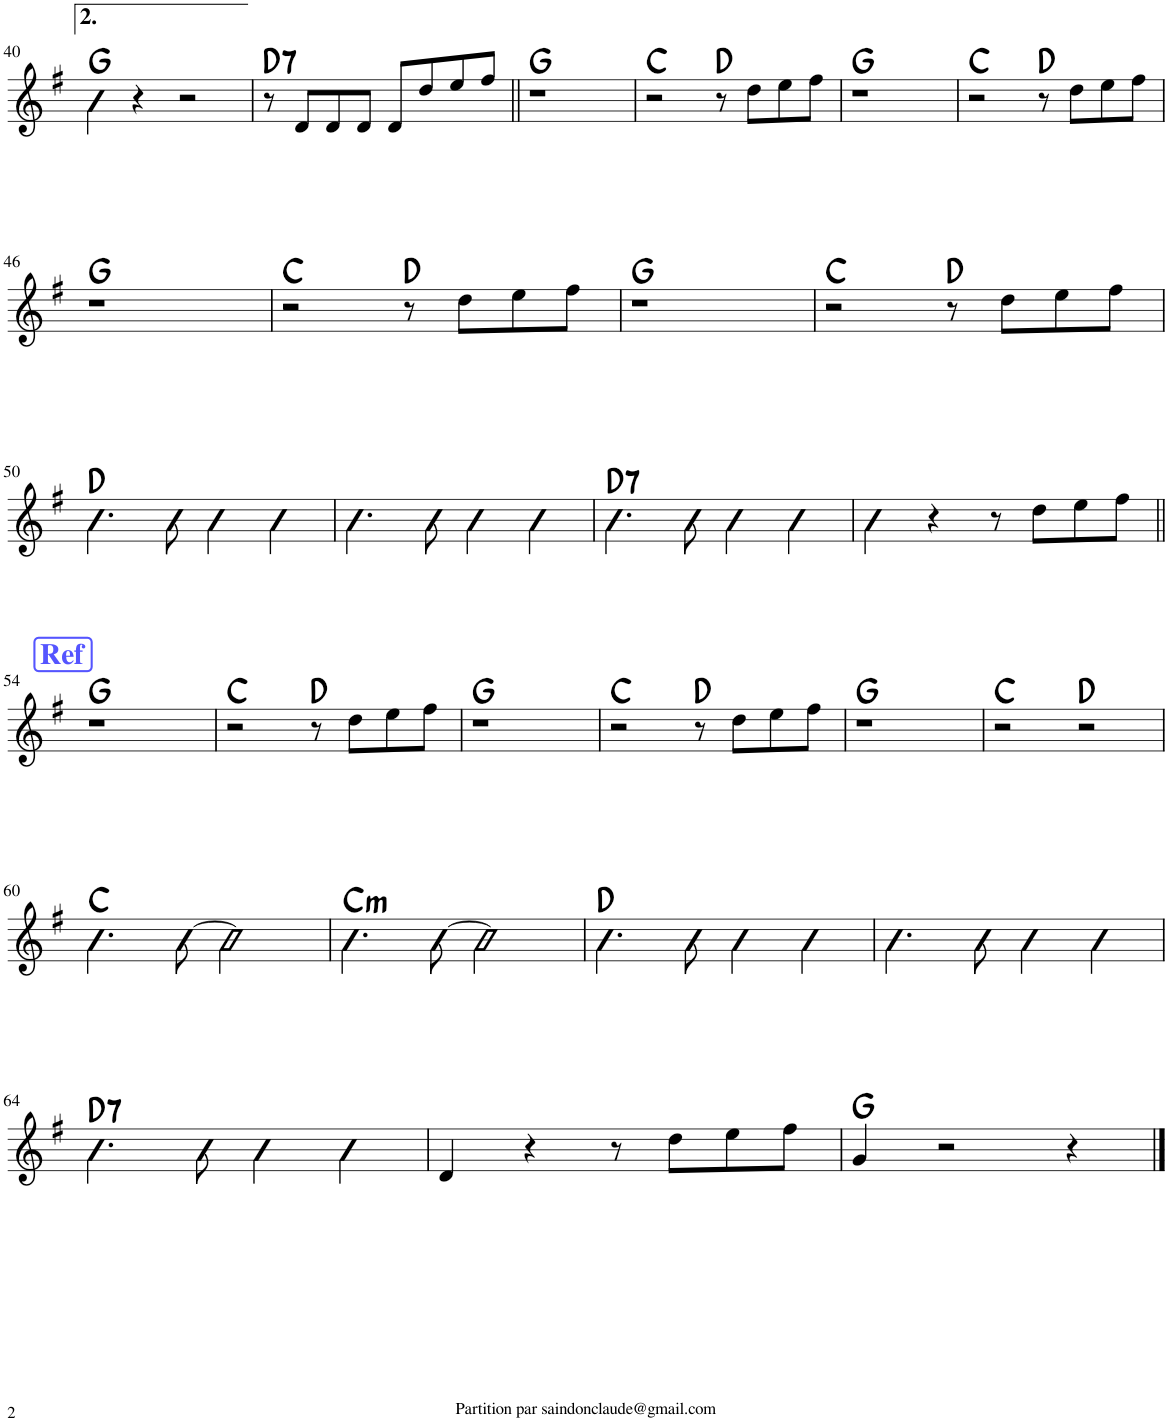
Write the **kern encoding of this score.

**kern	**harte
*part1	*part1
*staff1	*
*I"Guitare	*
*I'Guit.	*
!!LO:PB:g=z
*clefG2	*
*Trd7c12	*
*k[f#]	*
*M4/4	*
=40	=40
4g\	G:maj
4r	.
2r	.
=41	=41
!	!LO:H:kt=7
8r	D:7
8d/L	.
8d/	.
8d/J	.
8d/L	.
8dd/	.
8ee/	.
8ff#/J	.
=42||	=42||
1r	G:maj
=43	=43
2r	C:maj
8r	D:maj
8dd\L	.
8ee\	.
8ff#\J	.
=44	=44
1r	G:maj
=45	=45
2r	C:maj
8r	D:maj
8dd\L	.
8ee\	.
8ff#\J	.
!!LO:LB:g=z
=46	=46
1r	G:maj
=47	=47
2r	C:maj
8r	D:maj
8dd\L	.
8ee\	.
8ff#\J	.
=48	=48
1r	G:maj
=49	=49
2r	C:maj
8r	D:maj
8dd\L	.
8ee\	.
8ff#\J	.
!!LO:LB:g=z
=50	=50
4.d\	D:maj
8d\	.
4d\	.
4d\	.
=51	=51
4.d\	.
8d\	.
4d\	.
4d\	.
=52	=52
!	!LO:H:kt=7
4.d\	D:7
8d\	.
4d\	.
4d\	.
=53	=53
4d\	.
4r	.
8r	.
8dd\L	.
8ee\	.
8ff#\J	.
!!LO:LB:g=z
!!LO:REH:place=s1:a:B:cj:color=#5555FF:fs=14:t=Ref
=54||	=54||
1r	G:maj
=55	=55
2r	C:maj
8r	D:maj
8dd\L	.
8ee\	.
8ff#\J	.
=56	=56
1r	G:maj
=57	=57
2r	C:maj
8r	D:maj
8dd\L	.
8ee\	.
8ff#\J	.
=58	=58
1r	G:maj
=59	=59
2r	C:maj
2r	D:maj
!!LO:LB:g=z
=60	=60
4.c\	C:maj
[8e\	.
2e\]	.
=61	=61
!	!LO:H:kt=m
4.c\	C:min
[8e\	.
2e\]	.
=62	=62
4.d\	D:maj
8d\	.
4d\	.
4d\	.
=63	=63
4.d\	.
8d\	.
4d\	.
4d\	.
!!LO:LB:g=z
=64	=64
!	!LO:H:kt=7
4.d\	D:7
8d\	.
4d\	.
4d\	.
=65	=65
4d/	.
4r	.
8r	.
8dd\L	.
8ee\	.
8ff#\J	.
=66	=66
4g/	G:maj
2r	.
4r	.
==	==
*-	*-
